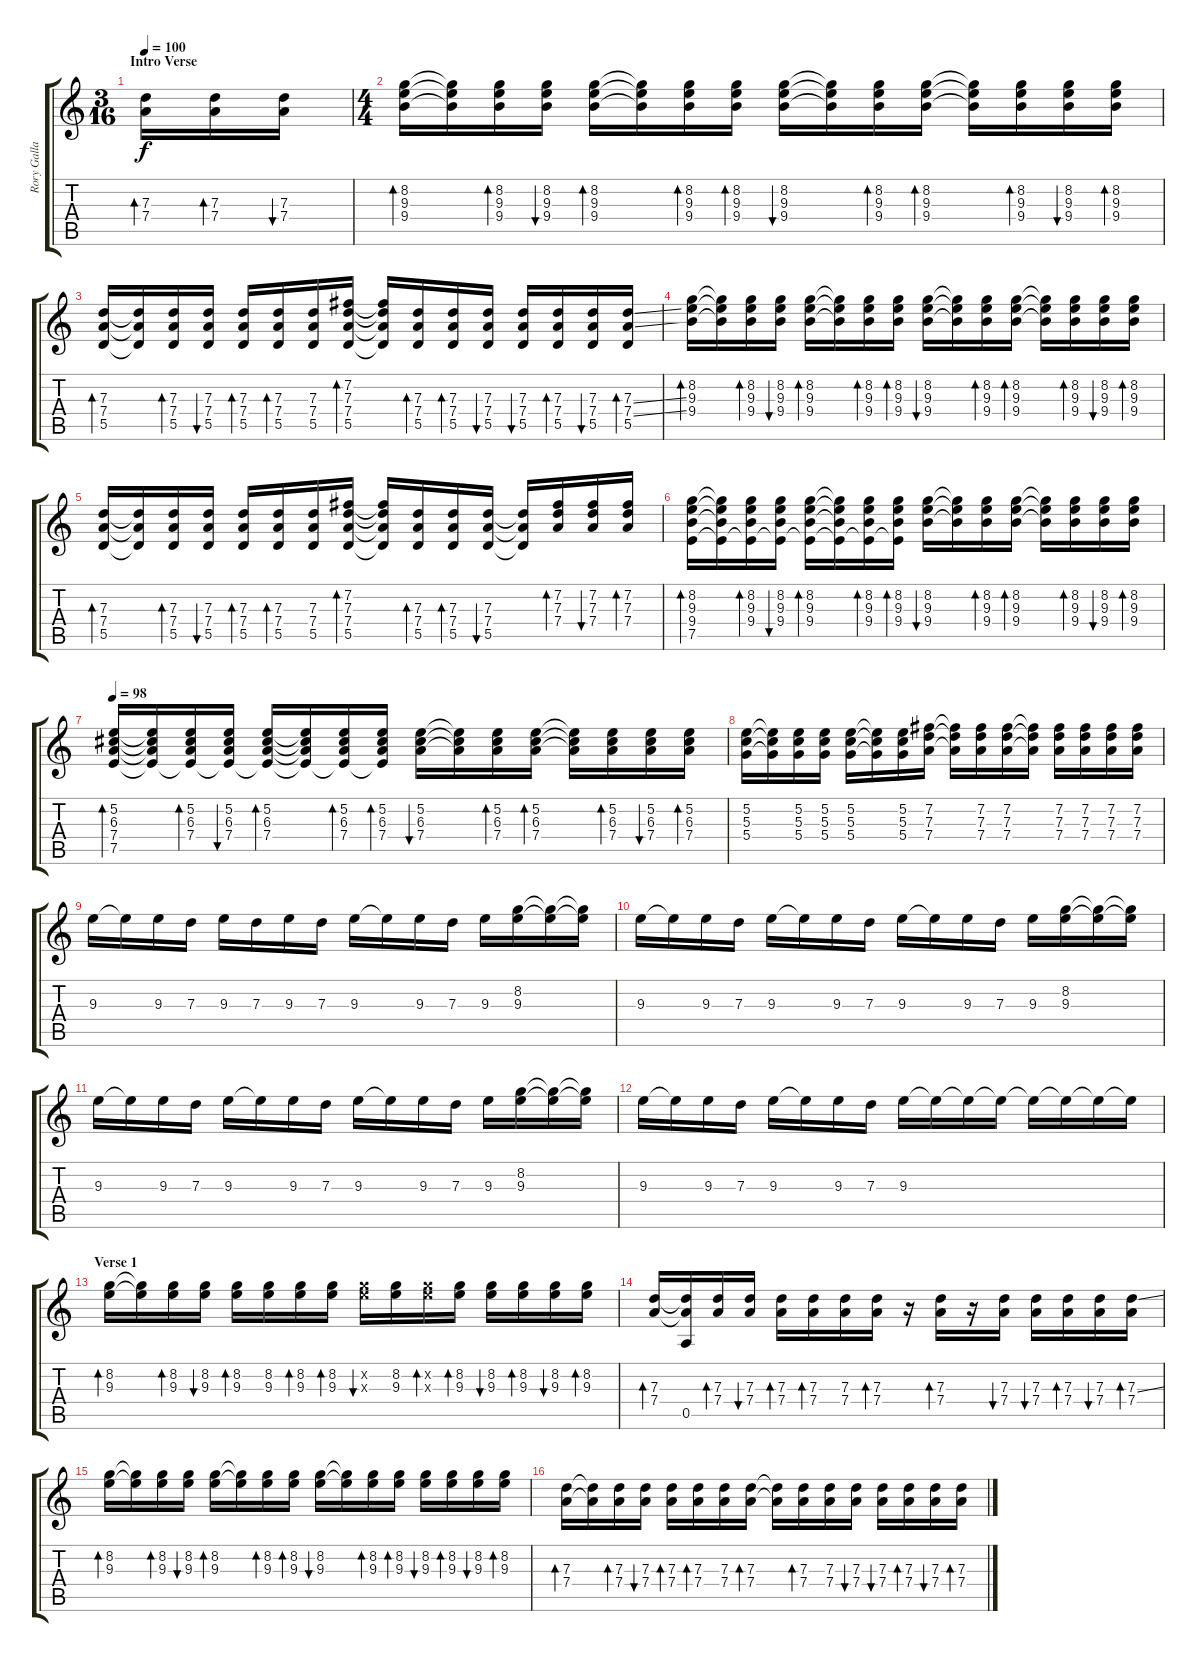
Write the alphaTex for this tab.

\track ("Rory Gallagher (Rhythm + Solo)" "Rory Galla") {instrument electricguitarclean}
\staff {score tabs}
\tuning (E4 B3 G3 D3 A2 E2) {hide}
\ts (3 16)
\section ("" "Intro Verse")
\tempo 100
\clef g2
\ks c
(7.3 7.4).16{bd 120 dy f instrument electricguitarclean} (7.3 7.4).16{bd 120} (7.3 7.4).16{bu 120} |
\ts (4 4)
(8.2 9.3 9.4).16{bd 120} (8.2{t} 9.3{t} 9.4{t}).16 (8.2 9.3 9.4).16{bd 120} (8.2 9.3 9.4).16{bu 120} (8.2 9.3 9.4).16{bd 120} (8.2{t} 9.3{t} 9.4{t}).16 (8.2 9.3 9.4).16{bd 120} (8.2 9.3 9.4).16{bd 120} (8.2 9.3 9.4).16{bu 120} (8.2{t} 9.3{t} 9.4{t}).16 (8.2 9.3 9.4).16{bd 120} (8.2 9.3 9.4).16{bd 120} (8.2{t} 9.3{t} 9.4{t}).16 (8.2 9.3 9.4).16{bd 120} (8.2 9.3 9.4).16{bu 120} (8.2 9.3 9.4).16{bd 120} |
(7.3 7.4 5.5).16{bd 120} (7.3{t} 7.4{t} 5.5{t}).16 (7.3 7.4 5.5).16{bd 120} (7.3 7.4 5.5).16{bu 120} (7.3 7.4 5.5).16{bd 120} (7.3 7.4 5.5).16{bd 120} (7.3 7.4 5.5).16 (7.2 7.3 7.4 5.5).16{bd 120} (7.2{t} 7.3{t} 7.4{t} 5.5{t}).16 (7.3 7.4 5.5).16{bd 120} (7.3 7.4 5.5).16{bd 120} (7.3 7.4 5.5).16{bu 120} (7.3 7.4 5.5).16{bu 120} (7.3 7.4 5.5).16{bd 120} (7.3 7.4 5.5).16{bu 120} (7.3{ss} 7.4{ss} 5.5).16{bd 120} |
(8.2 9.3 9.4).16{bd 120} (8.2{t} 9.3{t} 9.4{t}).16 (8.2 9.3 9.4).16{bd 120} (8.2 9.3 9.4).16{bu 120} (8.2 9.3 9.4).16{bd 120} (8.2{t} 9.3{t} 9.4{t}).16 (8.2 9.3 9.4).16{bd 120} (8.2 9.3 9.4).16{bd 120} (8.2 9.3 9.4).16{bu 120} (8.2{t} 9.3{t} 9.4{t}).16 (8.2 9.3 9.4).16{bd 120} (8.2 9.3 9.4).16{bd 120} (8.2{t} 9.3{t} 9.4{t}).16 (8.2 9.3 9.4).16{bd 120} (8.2 9.3 9.4).16{bu 120} (8.2 9.3 9.4).16{bd 120} |
(7.3 7.4 5.5).16{bd 120} (7.3{t} 7.4{t} 5.5{t}).16 (7.3 7.4 5.5).16{bd 120} (7.3 7.4 5.5).16{bu 120} (7.3 7.4 5.5).16{bd 120} (7.3 7.4 5.5).16{bd 120} (7.3 7.4 5.5).16 (7.2 7.3 7.4 5.5).16{bd 120} (7.2{t} 7.3{t} 7.4{t} 5.5{t}).16 (7.3 7.4 5.5).16{bd 120} (7.3 7.4 5.5).16{bd 120} (7.3 7.4 5.5).16{bu 120} (7.3{t} 7.4{t} 5.5{t}).16 (7.2 7.3 7.4).16{bd 120} (7.2 7.3 7.4).16{bu 120} (7.2 7.3 7.4).16{bd 120} |
(8.2 9.3 9.4 7.5).16{bd 120} (8.2{t} 9.3{t} 9.4{t} 7.5{t}).16 (8.2 9.3 9.4 7.5{t}).16{bd 120} (8.2 9.3 9.4 7.5{t}).16{bu 120} (8.2 9.3 9.4 7.5{t}).16{bd 120} (8.2{t} 9.3{t} 9.4{t} 7.5{t}).16 (8.2 9.3 9.4 7.5{t}).16{bd 120} (8.2 9.3 9.4 7.5{t}).16{bd 120} (8.2 9.3 9.4).16{bu 120} (8.2{t} 9.3{t} 9.4{t}).16 (8.2 9.3 9.4).16{bd 120} (8.2 9.3 9.4).16{bd 120} (8.2{t} 9.3{t} 9.4{t}).16 (8.2 9.3 9.4).16{bd 120} (8.2 9.3 9.4).16{bu 120} (8.2 9.3 9.4).16{bd 120} |
\tempo 98
(5.2 6.3 7.4 7.5).16{bd 120} (5.2{t} 6.3{t} 7.4{t} 7.5{t}).16 (5.2 6.3 7.4 7.5{t}).16{bd 120} (5.2 6.3 7.4 7.5{t}).16{bu 120} (5.2 6.3 7.4 7.5{t}).16{bd 120} (5.2{t} 6.3{t} 7.4{t} 7.5{t}).16 (5.2 6.3 7.4 7.5{t}).16{bd 120} (5.2 6.3 7.4 7.5{t}).16{bd 120} (5.2 6.3 7.4).16{bu 120} (5.2{t} 6.3{t} 7.4{t}).16 (5.2 6.3 7.4).16{bd 120} (5.2 6.3 7.4).16{bd 120} (5.2{t} 6.3{t} 7.4{t}).16 (5.2 6.3 7.4).16{bd 120} (5.2 6.3 7.4).16{bu 120} (5.2 6.3 7.4).16{bd 120} |
(5.2 5.3 5.4).16 (5.2{t} 5.3{t} 5.4{t}).16 (5.2 5.3 5.4).16 (5.2 5.3 5.4).16 (5.2 5.3 5.4).16 (5.2{t} 5.3{t} 5.4{t}).16 (5.2 5.3 5.4).16 (7.2 7.3 7.4).16 (7.2{t} 7.3{t} 7.4{t}).16 (7.2 7.3 7.4).16 (7.2 7.3 7.4).16 (7.2{t} 7.3{t} 7.4{t}).16 (7.2 7.3 7.4).16 (7.2 7.3 7.4).16 (7.2 7.3 7.4).16 (7.2 7.3 7.4).16 |
9.3.16 9.3{t}.16 9.3.16 7.3.16 9.3.16 7.3.16 9.3.16 7.3.16 9.3.16 9.3{t}.16 9.3.16 7.3.16 9.3.16 (8.2 9.3).16 (8.2{t} 9.3{t}).16 (8.2{t} 9.3{t}).16 |
9.3.16 9.3{t}.16 9.3.16 7.3.16 9.3.16 9.3{t}.16 9.3.16 7.3.16 9.3.16 9.3{t}.16 9.3.16 7.3.16 9.3.16 (8.2 9.3).16 (8.2{t} 9.3{t}).16 (8.2{t} 9.3{t}).16 |
9.3.16 9.3{t}.16 9.3.16 7.3.16 9.3.16 9.3{t}.16 9.3.16 7.3.16 9.3.16 9.3{t}.16 9.3.16 7.3.16 9.3.16 (8.2 9.3).16 (8.2{t} 9.3{t}).16 (8.2{t} 9.3{t}).16 |
9.3.16 9.3{t}.16 9.3.16 7.3.16 9.3.16 9.3{t}.16 9.3.16 7.3.16 9.3.16 9.3{t}.16 9.3{t}.16 9.3{t}.16 9.3{t}.16 9.3{t}.16 9.3{t}.16 9.3{t}.16 |
\section ("" "Verse 1")
(8.2 9.3).16{bd 120} (8.2{t} 9.3{t}).16 (8.2 9.3).16{bd 120} (8.2 9.3).16{bu 120} (8.2 9.3).16{bd 120} (8.2 9.3).16 (8.2 9.3).16{bd 120} (8.2 9.3).16{bd 120} (8.2{x} 9.3{x}).16{bu 120} (8.2 9.3).16 (8.2{x} 9.3{x}).16{bd 120} (8.2 9.3).16{bd 120} (8.2 9.3).16{bu 120} (8.2 9.3).16{bd 120} (8.2 9.3).16{bu 120} (8.2 9.3).16{bd 120} |
(7.3 7.4).16{bd 120} (7.3{t} 7.4{t} 0.5).16 (7.3 7.4).16{bd 120} (7.3 7.4).16{bu 120} (7.3 7.4).16{bd 120} (7.3 7.4).16{bd 120} (7.3 7.4).16 (7.3 7.4).16{bd 120} r.16 (7.3 7.4).16{bd 120} r.16 (7.3 7.4).16{bu 120} (7.3 7.4).16{bu 120} (7.3 7.4).16{bd 120} (7.3 7.4).16{bu 120} (7.3{ss} 7.4).16{bd 120} |
(8.2 9.3).16{bd 120} (8.2{t} 9.3{t}).16 (8.2 9.3).16{bd 120} (8.2 9.3).16{bu 120} (8.2 9.3).16{bd 120} (8.2{t} 9.3{t}).16 (8.2 9.3).16{bd 120} (8.2 9.3).16{bd 120} (8.2 9.3).16{bu 120} (8.2{t} 9.3{t}).16 (8.2 9.3).16{bd 120} (8.2 9.3).16{bd 120} (8.2 9.3).16{bu 120} (8.2 9.3).16{bd 120} (8.2 9.3).16{bu 120} (8.2 9.3).16{bd 120} |
(7.3 7.4).16{bd 120} (7.3{t} 7.4{t}).16 (7.3 7.4).16{bd 120} (7.3 7.4).16{bu 120} (7.3 7.4).16{bd 120} (7.3 7.4).16{bd 120} (7.3 7.4).16 (7.3 7.4).16{bd 120} (7.3{t} 7.4{t}).16 (7.3 7.4).16{bd 120} (7.3 7.4).16 (7.3 7.4).16{bu 120} (7.3 7.4).16{bu 120} (7.3 7.4).16{bd 120} (7.3 7.4).16{bu 120} (7.3{ss} 7.4{ss}).16{bd 120}
